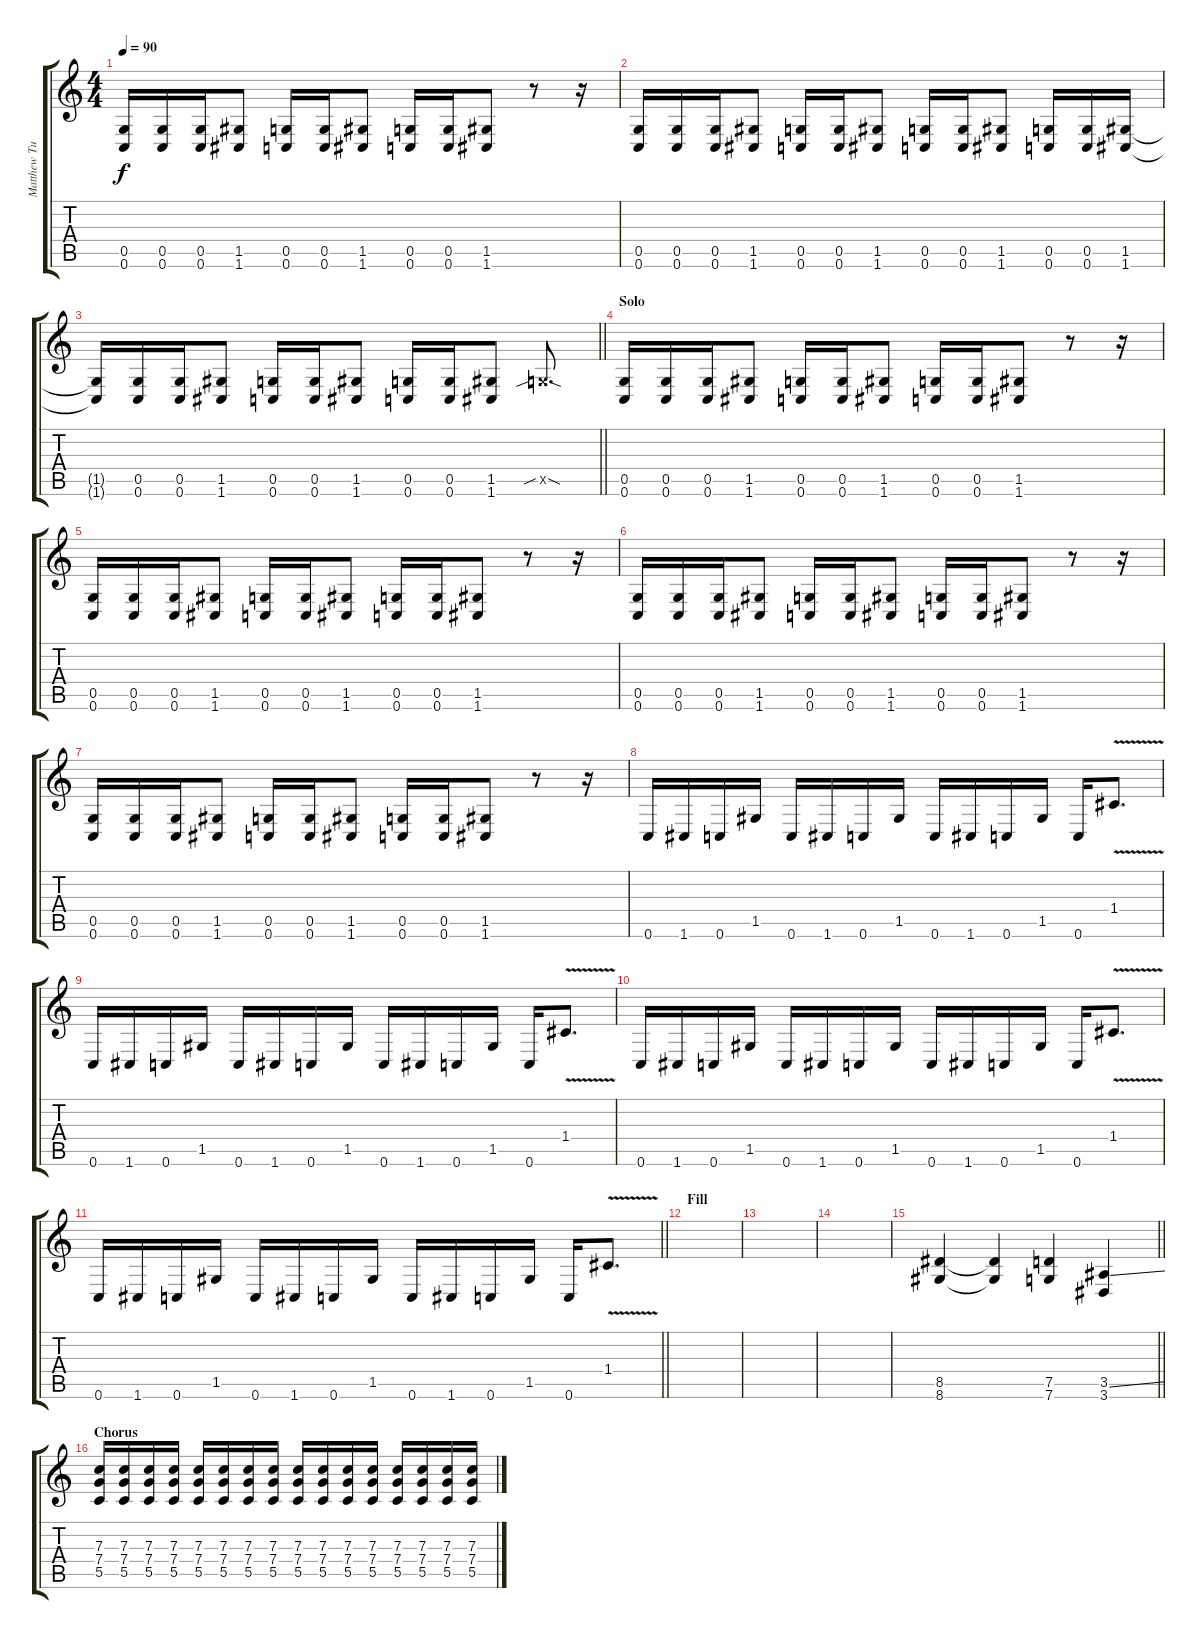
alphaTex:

\track ("Matthew Tuck" "Matthew Tu") {instrument overdrivenguitar}
\staff {score tabs}
\tuning (D4 A3 F3 C3 G2 C2) {hide}
\ts (4 4)
\tempo 90
\clef g2
\ks c
(0.5 0.6).16{dy f} (0.5 0.6).16 (0.5 0.6).16 (1.5 1.6).8 (0.5 0.6).16 (0.5 0.6).16 (1.5 1.6).8 (0.5 0.6).16 (0.5 0.6).16 (1.5 1.6).8 r.8 r.16 |
(0.5 0.6).16 (0.5 0.6).16 (0.5 0.6).16 (1.5 1.6).8 (0.5 0.6).16 (0.5 0.6).16 (1.5 1.6).8 (0.5 0.6).16 (0.5 0.6).16 (1.5 1.6).8 (0.5 0.6).16 (0.5 0.6).16 (1.5 1.6).16 |
\barLineRight lightlight
(1.5{t} 1.6{t}).16 (0.5 0.6).16 (0.5 0.6).16 (1.5 1.6).8 (0.5 0.6).16 (0.5 0.6).16 (1.5 1.6).8 (0.5 0.6).16 (0.5 0.6).16 (1.5 1.6).8 0.5{sib sod x}.8{d} |
\section ("" "Solo")
(0.5 0.6).16 (0.5 0.6).16 (0.5 0.6).16 (1.5 1.6).8 (0.5 0.6).16 (0.5 0.6).16 (1.5 1.6).8 (0.5 0.6).16 (0.5 0.6).16 (1.5 1.6).8 r.8 r.16 |
(0.5 0.6).16 (0.5 0.6).16 (0.5 0.6).16 (1.5 1.6).8 (0.5 0.6).16 (0.5 0.6).16 (1.5 1.6).8 (0.5 0.6).16 (0.5 0.6).16 (1.5 1.6).8 r.8 r.16 |
(0.5 0.6).16 (0.5 0.6).16 (0.5 0.6).16 (1.5 1.6).8 (0.5 0.6).16 (0.5 0.6).16 (1.5 1.6).8 (0.5 0.6).16 (0.5 0.6).16 (1.5 1.6).8 r.8 r.16 |
(0.5 0.6).16 (0.5 0.6).16 (0.5 0.6).16 (1.5 1.6).8 (0.5 0.6).16 (0.5 0.6).16 (1.5 1.6).8 (0.5 0.6).16 (0.5 0.6).16 (1.5 1.6).8 r.8 r.16 |
0.6.16 1.6.16 0.6.16 1.5.16 0.6.16 1.6.16 0.6.16 1.5.16 0.6.16 1.6.16 0.6.16 1.5.16 0.6.16 1.4{v}.8{d} |
0.6.16 1.6.16 0.6.16 1.5.16 0.6.16 1.6.16 0.6.16 1.5.16 0.6.16 1.6.16 0.6.16 1.5.16 0.6.16 1.4{v}.8{d} |
0.6.16 1.6.16 0.6.16 1.5.16 0.6.16 1.6.16 0.6.16 1.5.16 0.6.16 1.6.16 0.6.16 1.5.16 0.6.16 1.4{v}.8{d} |
\barLineRight lightlight
0.6.16 1.6.16 0.6.16 1.5.16 0.6.16 1.6.16 0.6.16 1.5.16 0.6.16 1.6.16 0.6.16 1.5.16 0.6.16 1.4{v}.8{d} |
\section ("" "Fill")
|
|
|
\barLineRight lightlight
(8.5 8.6).4 (8.5{t} 8.6{t}).4 (7.5 7.6).4 (3.5{ss} 3.6).4 |
\section ("" "Chorus")
(7.3 7.4 5.5).16 (7.3 7.4 5.5).16 (7.3 7.4 5.5).16 (7.3 7.4 5.5).16 (7.3 7.4 5.5).16 (7.3 7.4 5.5).16 (7.3 7.4 5.5).16 (7.3 7.4 5.5).16 (7.3 7.4 5.5).16 (7.3 7.4 5.5).16 (7.3 7.4 5.5).16 (7.3 7.4 5.5).16 (7.3 7.4 5.5).16 (7.3 7.4 5.5).16 (7.3 7.4 5.5).16 (7.3 7.4 5.5).16
